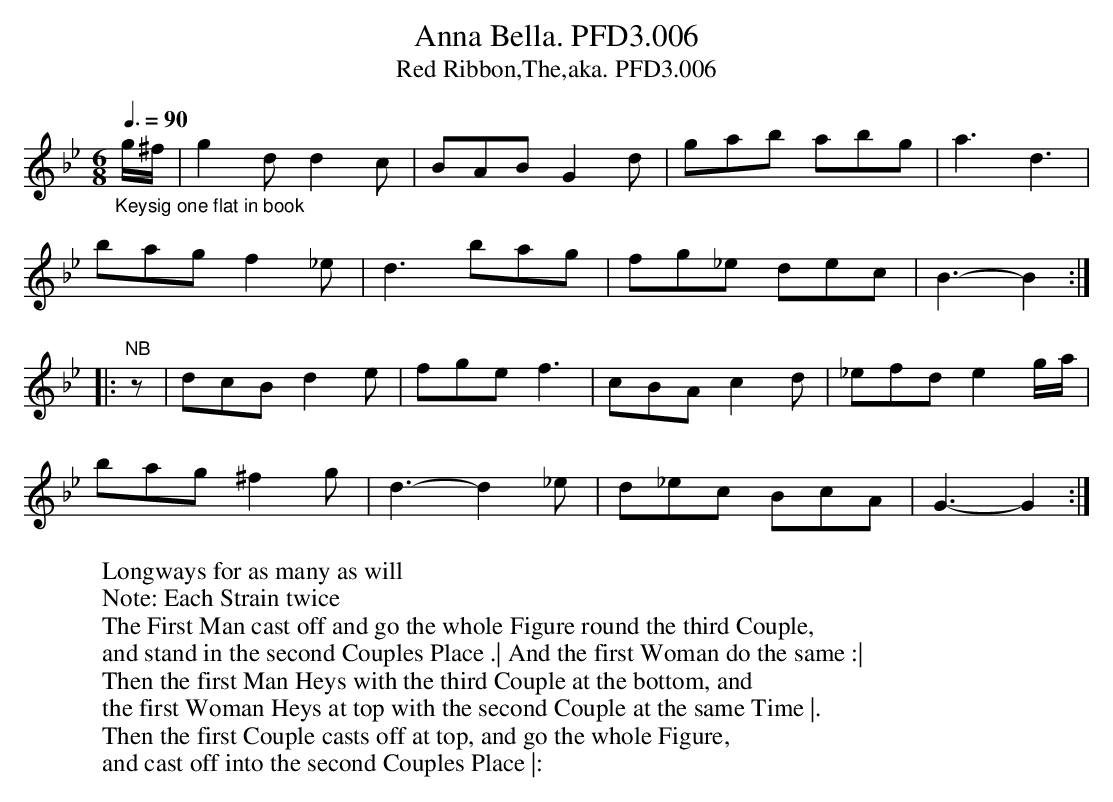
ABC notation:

X:1
T:Anna Bella. PFD3.006
T:Red Ribbon,The,aka. PFD3.006
M:6/8
L:1/8
W:Longways for as many as will
W:Note: Each Strain twice
W:The First Man cast off and go the whole Figure round the third Couple,
W:and stand in the second Couples Place .| And the first Woman do the same :|
W:Then the first Man Heys with the third Couple at the bottom, and
W:the first Woman Heys at top with the second Couple at the same Time |.
W:Then the first Couple casts off at top, and go the whole Figure,
W:and cast off into the second Couples Place |:
Q:3/8=90
K:Gm
"_Keysig one flat in book"g/^f/ | g2d d2c | BAB G2d | gab abg | a3 d3 |
bag f2_e | d3 bag | fg_e dec | B3- B2 :|
|: "NB"z | dcB d2e | fge f3 | cBA c2d | _efd e2g/a/ |
bag ^f2g | d3- d2_e | d_ec BcA | G3- G2 :|
